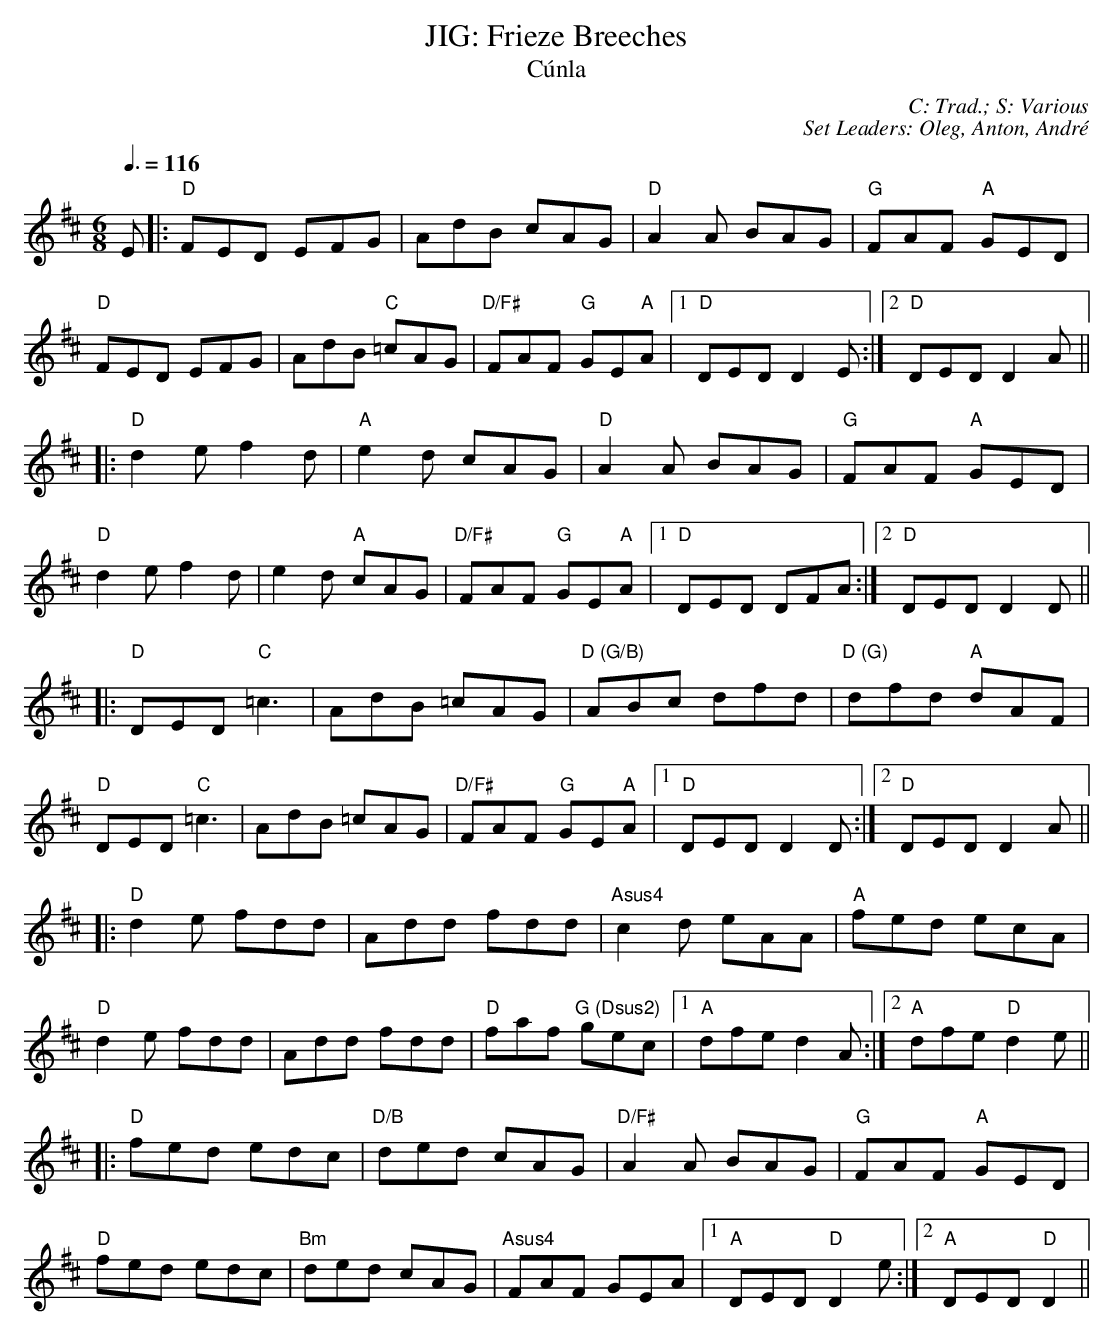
X:1
T: JIG: Frieze Breeches
T: Cúnla
C: C: Trad.; S: Various
C: Set Leaders: Oleg, Anton, André
M: 6/8
L: 1/8
Q: 3/8=116
K: Dmaj
E|:"D"FED EFG|AdB cAG|"D"A2A BAG|"G"FAF "A"GED|
"D"FED EFG|AdB "C"=cAG|"D/F#"FAF "G"GE"A"A|1 "D"DED D2E:|2 "D"DED D2A||
|:"D"d2e f2d|"A"e2d cAG|"D"A2A BAG|"G"FAF "A"GED|
"D"d2e f2d|e2d "A"cAG|"D/F#"FAF "G"GE"A"A|1 "D"DED DFA:|2 "D"DED D2D||
|:"D"DED "C"=c3|AdB =cAG|"D (G/B)"ABc dfd|"D (G)"dfd "A"dAF|
"D"DED "C"=c3|AdB =cAG|"D/F#"FAF "G"GE"A"A|1 "D"DED D2D:|2 "D"DED D2A||
|:"D"d2e fdd|Add fdd|"Asus4"c2d eAA|"A"fed ecA|
"D"d2e fdd|Add fdd|"D"faf "G (Dsus2)"gec|1 "A"dfe d2A:|2 "A"dfe "D"d2e||
|:"D"fed edc|"D/B"ded cAG|"D/F#"A2A BAG|"G"FAF "A"GED|
"D"fed edc|"Bm"ded cAG|"Asus4"FAF GEA|1 "A"DED "D"D2e:|2 "A"DED "D"D2||
